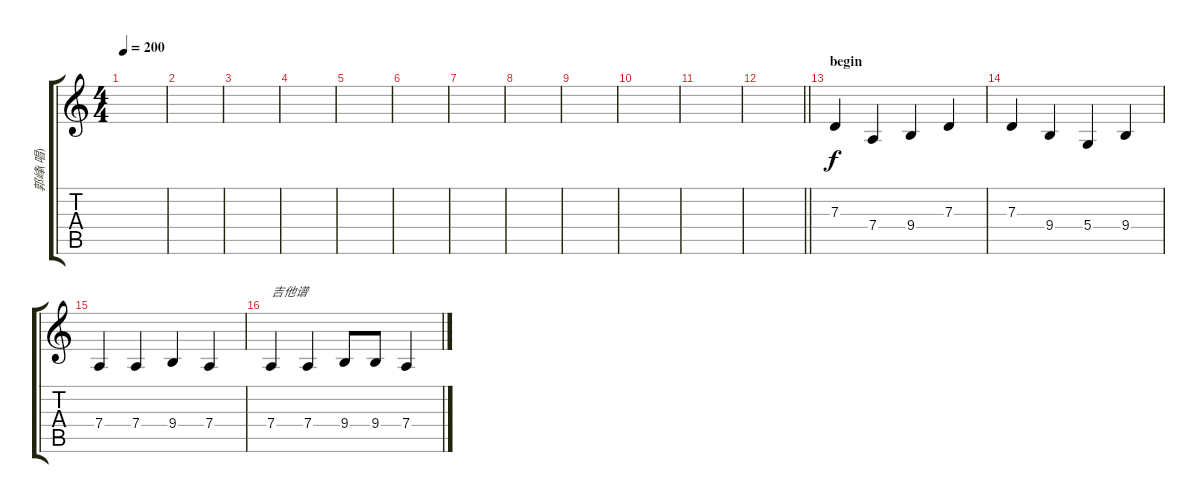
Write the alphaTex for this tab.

\track ("郭峰(唱)" "郭峰(唱)") {instrument violin}
\staff {score tabs}
\tuning (E4 B3 G3 D3 A2 E2) {hide}
\ts (4 4)
\tempo 200
\clef g2
\ks c
|
|
|
|
|
|
|
|
|
|
|
\barLineRight lightlight
|
\section ("" "begin")
7.3.4 7.4.4 9.4.4 7.3.4 |
7.3.4 9.4.4 5.4.4 9.4.4 |
7.4.4 7.4.4 9.4.4 7.4.4 |
7.4.4{txt "吉他谱"} 7.4.4 9.4.8 9.4.8 7.4.4
